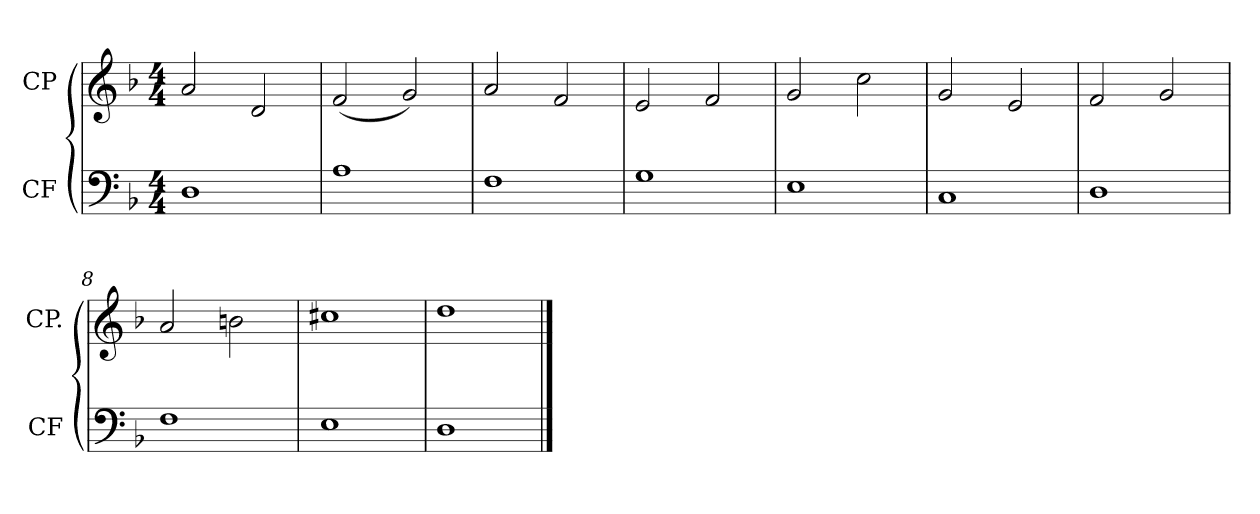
**kern	**kern
*part2	*part1
*staff2	*staff1
*I"CF	*I"CP
*I'CF	*I'CP.
*clefF4	*clefG2
*k[b-]	*k[b-]
*d:	*d:
*M4/4	*M4/4
=1	=1
1D	2a/
.	2d/
=2	=2
1A	(<2f/
.	2g/)
=3	=3
1F	2a/
.	2f/
=4	=4
1G	2e/
.	2f/
=5	=5
1E	2g/
.	2cc\
=6	=6
1C	2g/
.	2e/
=7	=7
1D	2f/
.	2g/
=8	=8
1F	2a/
.	2bn\
=9	=9
1E	1cc#X
=10	=10
1D	1dd
==	==
*-	*-
